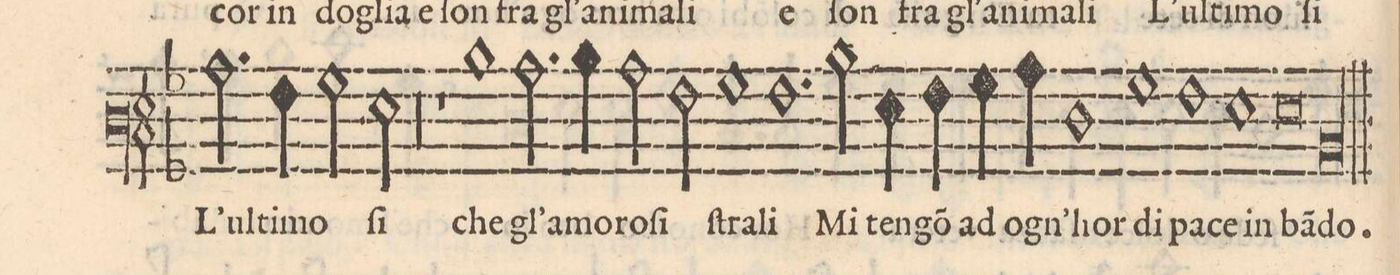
**kern	**text
*I"BASSO	*
*clefF3	*
*k[b-]	*
*met(C|)	*
*M4/2	*
2.c\	L'ul-
4A\	-ti-
2B-\	-mo
2G\	ſi
=51-	=51-
00r	.
=52-	=52-
=53-	=53-
1r	.
1d	che
=54-	=54-
2.c\	gl'a-
4d\	-mo-
2c\	-ro-
2A\	-ſi
=55-	=55-
1B-	ſtra-
1.A	-li
=56-	=56-
2d\	Mi
4G\	ten-
4A\	-gõ(n)
4B-\	ad
4c\	ogn'
=57-	=57-
1F	hor
1B-	di
=58-	=58-
1A	pa-
1G	ce in
=59-	=59-
0G	bã(n)-
=60-	=60-
0Dl	-do.
==	==
*-	*-
